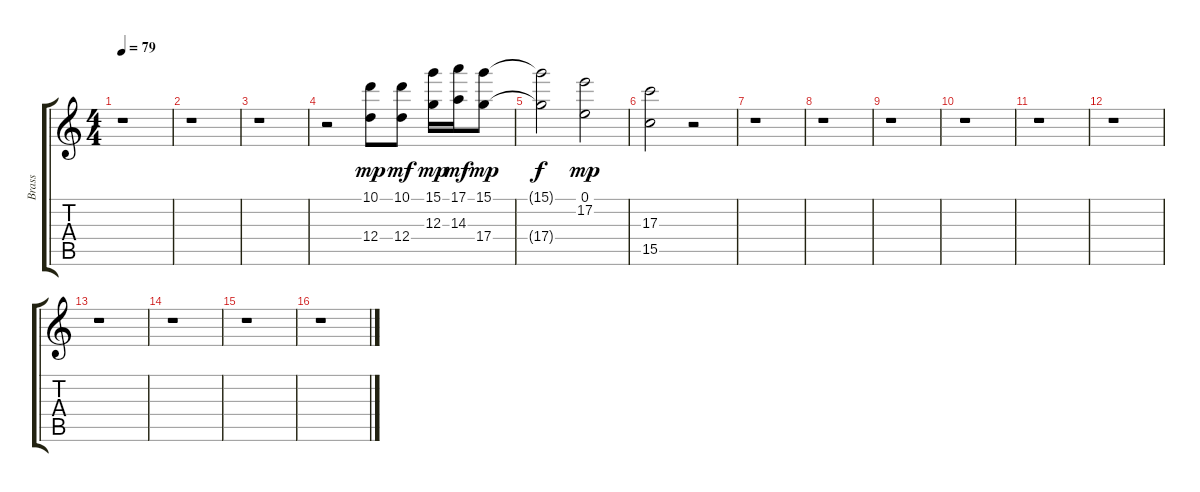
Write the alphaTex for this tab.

\track ("Brass" "Brass") {instrument overdrivenguitar}
\staff {score tabs}
\tuning (E4 B3 G3 D3 A2 E2) {hide}
\ts (4 4)
\tempo 79
\clef g2
\ks c
r.1{dy mp} |
r.1 |
r.1 |
r.2 (10.1 12.4).8 (10.1 12.4).8{dy mf} (15.1 12.3).16{dy mp} (17.1 14.3).16{dy mf} (15.1 17.4).8{dy mp} |
(15.1{t} 17.4{t}).2{dy f} (0.1 17.2).2{dy mp} |
(17.3 15.5).2 r.2 |
r.1 |
r.1 |
r.1 |
r.1 |
r.1 |
r.1 |
r.1 |
r.1 |
r.1 |
r.1
